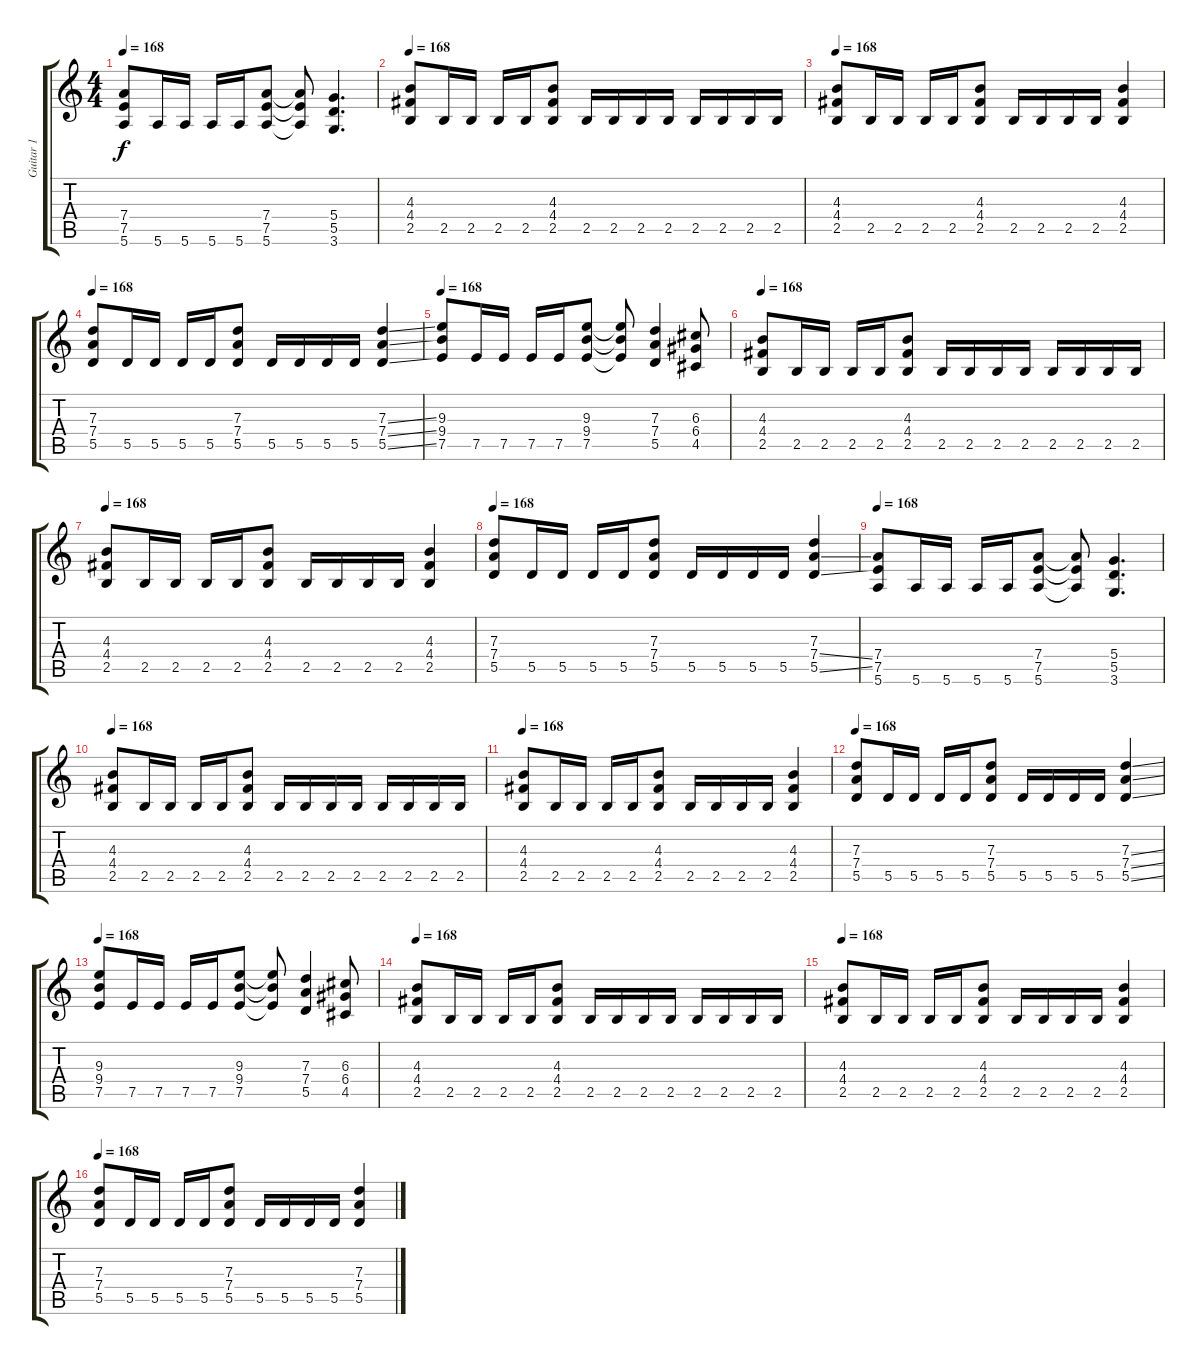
\track ("Guitar 1" "Guitar 1") {instrument distortionguitar}
\staff {score tabs}
\tuning (E4 B3 G3 D3 A2 E2) {hide}
\ts (4 4)
\tempo 168
\clef g2
\ks c
(7.4 7.5 5.6).8{dy f} 5.6.16 5.6.16 5.6.16 5.6.16 (7.4 7.5 5.6).8 (7.4{t} 7.5{t} 5.6{t}).8 (5.4 5.5 3.6).4{d} |
\tempo 168
(4.3 4.4 2.5).8 2.5.16 2.5.16 2.5.16 2.5.16 (4.3 4.4 2.5).8 2.5.16 2.5.16 2.5.16 2.5.16 2.5.16 2.5.16 2.5.16 2.5.16 |
\tempo 168
(4.3 4.4 2.5).8 2.5.16 2.5.16 2.5.16 2.5.16 (4.3 4.4 2.5).8 2.5.16 2.5.16 2.5.16 2.5.16 (4.3 4.4 2.5).4 |
\tempo 168
(7.3 7.4 5.5).8 5.5.16 5.5.16 5.5.16 5.5.16 (7.3 7.4 5.5).8 5.5.16 5.5.16 5.5.16 5.5.16 (7.3{ss} 7.4{ss} 5.5{ss}).4 |
\tempo 168
(9.3 9.4 7.5).8 7.5.16 7.5.16 7.5.16 7.5.16 (9.3 9.4 7.5).8 (9.3{t} 9.4{t} 7.5{t}).8 (7.3 7.4 5.5).4 (6.3 6.4 4.5).8 |
\tempo 168
(4.3 4.4 2.5).8 2.5.16 2.5.16 2.5.16 2.5.16 (4.3 4.4 2.5).8 2.5.16 2.5.16 2.5.16 2.5.16 2.5.16 2.5.16 2.5.16 2.5.16 |
\tempo 168
(4.3 4.4 2.5).8 2.5.16 2.5.16 2.5.16 2.5.16 (4.3 4.4 2.5).8 2.5.16 2.5.16 2.5.16 2.5.16 (4.3 4.4 2.5).4 |
\tempo 168
(7.3 7.4 5.5).8 5.5.16 5.5.16 5.5.16 5.5.16 (7.3 7.4 5.5).8 5.5.16 5.5.16 5.5.16 5.5.16 (7.3 7.4{ss} 5.5{ss}).4 |
\tempo 168
(7.4 7.5 5.6).8 5.6.16 5.6.16 5.6.16 5.6.16 (7.4 7.5 5.6).8 (7.4{t} 7.5{t} 5.6{t}).8 (5.4 5.5 3.6).4{d} |
\tempo 168
(4.3 4.4 2.5).8 2.5.16 2.5.16 2.5.16 2.5.16 (4.3 4.4 2.5).8 2.5.16 2.5.16 2.5.16 2.5.16 2.5.16 2.5.16 2.5.16 2.5.16 |
\tempo 168
(4.3 4.4 2.5).8 2.5.16 2.5.16 2.5.16 2.5.16 (4.3 4.4 2.5).8 2.5.16 2.5.16 2.5.16 2.5.16 (4.3 4.4 2.5).4 |
\tempo 168
(7.3 7.4 5.5).8 5.5.16 5.5.16 5.5.16 5.5.16 (7.3 7.4 5.5).8 5.5.16 5.5.16 5.5.16 5.5.16 (7.3{ss} 7.4{ss} 5.5{ss}).4 |
\tempo 168
(9.3 9.4 7.5).8 7.5.16 7.5.16 7.5.16 7.5.16 (9.3 9.4 7.5).8 (9.3{t} 9.4{t} 7.5{t}).8 (7.3 7.4 5.5).4 (6.3 6.4 4.5).8 |
\tempo 168
(4.3 4.4 2.5).8 2.5.16 2.5.16 2.5.16 2.5.16 (4.3 4.4 2.5).8 2.5.16 2.5.16 2.5.16 2.5.16 2.5.16 2.5.16 2.5.16 2.5.16 |
\tempo 168
(4.3 4.4 2.5).8 2.5.16 2.5.16 2.5.16 2.5.16 (4.3 4.4 2.5).8 2.5.16 2.5.16 2.5.16 2.5.16 (4.3 4.4 2.5).4 |
\tempo 168
(7.3 7.4 5.5).8 5.5.16 5.5.16 5.5.16 5.5.16 (7.3 7.4 5.5).8 5.5.16 5.5.16 5.5.16 5.5.16 (7.3 7.4{ss} 5.5{ss}).4
